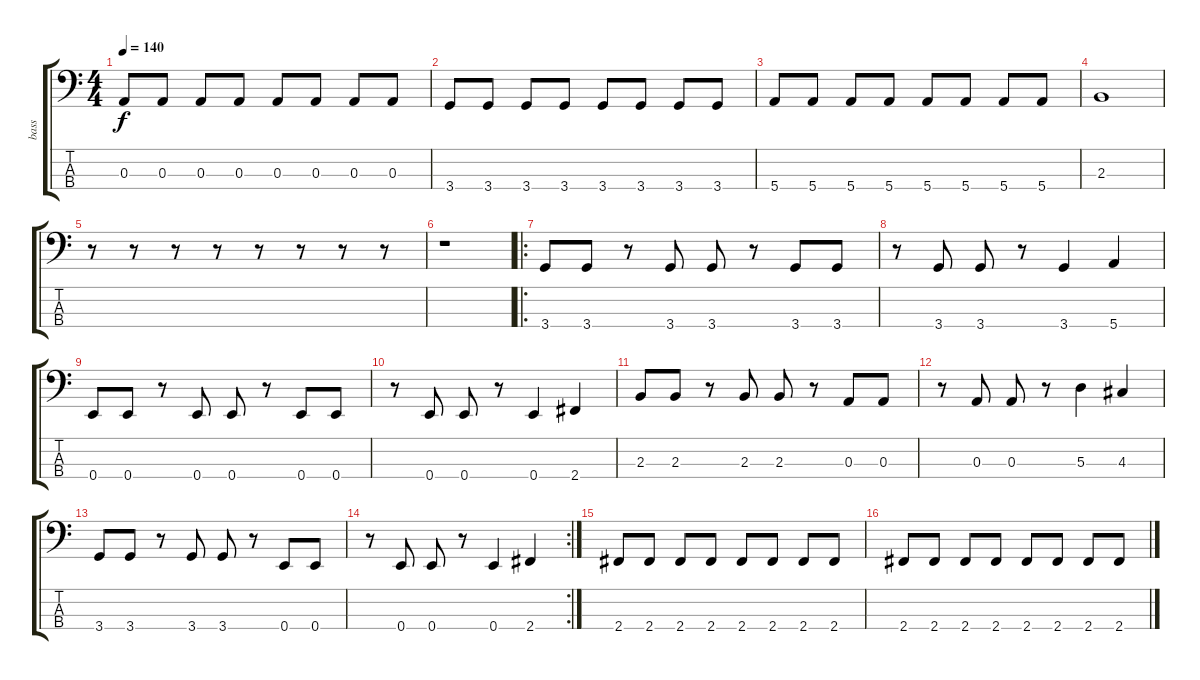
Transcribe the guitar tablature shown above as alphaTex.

\track ("bass" "bass") {instrument electricbassfinger}
\staff {score tabs}
\tuning (G2 D2 A1 E1) {hide}
\ts (4 4)
\tempo 140
\clef f4
\ks c
0.3.8{dy f} 0.3.8 0.3.8 0.3.8 0.3.8 0.3.8 0.3.8 0.3.8 |
3.4.8 3.4.8 3.4.8 3.4.8 3.4.8 3.4.8 3.4.8 3.4.8 |
5.4.8 5.4.8 5.4.8 5.4.8 5.4.8 5.4.8 5.4.8 5.4.8 |
2.3.1 |
r.8 r.8 r.8 r.8 r.8 r.8 r.8 r.8 |
r.1 |
\ro
3.4.8 3.4.8 r.8 3.4.8 3.4.8 r.8 3.4.8 3.4.8 |
r.8 3.4.8 3.4.8 r.8 3.4.4 5.4.4 |
0.4.8 0.4.8 r.8 0.4.8 0.4.8 r.8 0.4.8 0.4.8 |
r.8 0.4.8 0.4.8 r.8 0.4.4 2.4.4 |
2.3.8 2.3.8 r.8 2.3.8 2.3.8 r.8 0.3.8 0.3.8 |
r.8 0.3.8 0.3.8 r.8 5.3.4 4.3.4 |
3.4.8 3.4.8 r.8 3.4.8 3.4.8 r.8 0.4.8 0.4.8 |
\rc 2
r.8 0.4.8 0.4.8 r.8 0.4.4 2.4.4 |
2.4.8 2.4.8 2.4.8 2.4.8 2.4.8 2.4.8 2.4.8 2.4.8 |
2.4.8 2.4.8 2.4.8 2.4.8 2.4.8 2.4.8 2.4.8 2.4.8
